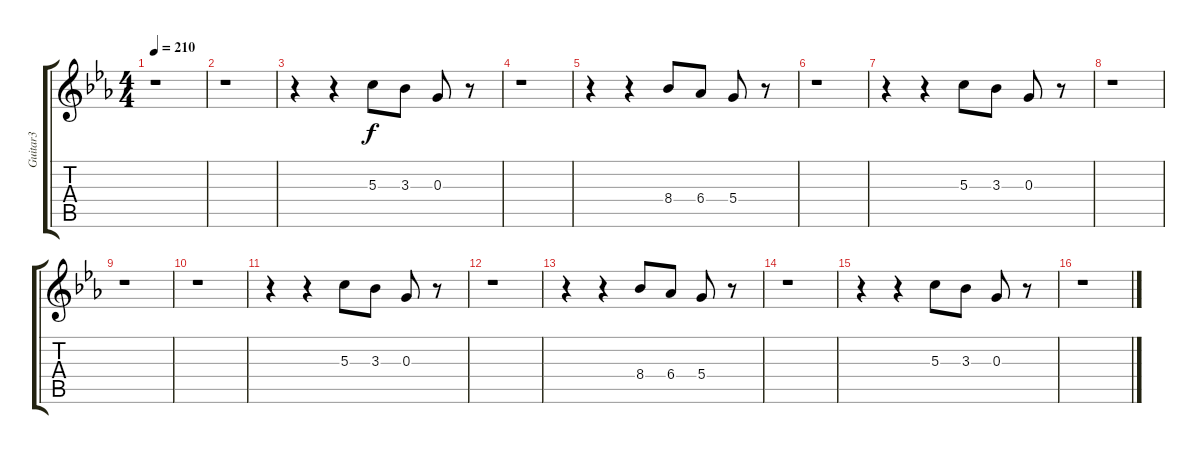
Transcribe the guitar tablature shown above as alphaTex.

\track ("Guitar3" "Guitar3") {instrument distortionguitar}
\staff {score tabs}
\tuning (E4 B3 G3 D3 A2 E2) {hide}
\ts (4 4)
\tempo 210
\clef g2
\ks cminor
r.1{dy f} |
r.1 |
r.4 r.4 5.3.8 3.3.8 0.3.8 r.8 |
r.1 |
r.4 r.4 8.4.8 6.4.8 5.4.8 r.8 |
r.1 |
r.4 r.4 5.3.8 3.3.8 0.3.8 r.8 |
r.1 |
r.1 |
r.1 |
r.4 r.4 5.3.8 3.3.8 0.3.8 r.8 |
r.1 |
r.4 r.4 8.4.8 6.4.8 5.4.8 r.8 |
r.1 |
r.4 r.4 5.3.8 3.3.8 0.3.8 r.8 |
r.1
